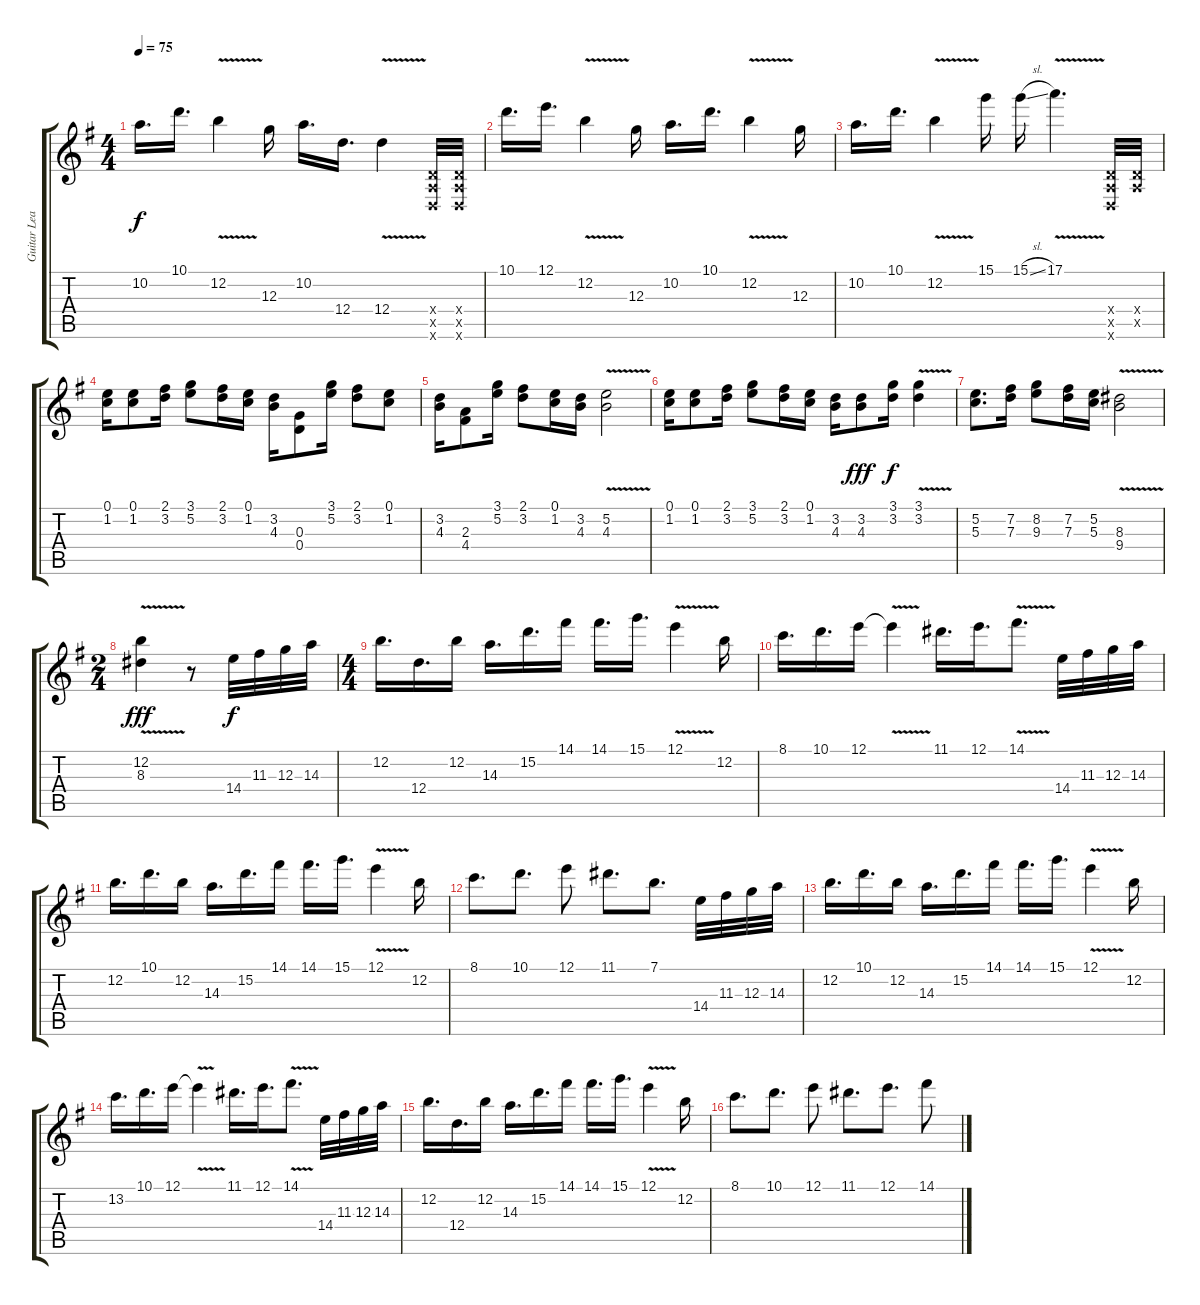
\track ("Guitar Lead" "Guitar Lea") {instrument distortionguitar}
\staff {score tabs}
\tuning (E4 B3 G3 D3 A2 D2) {hide}
\ts (4 4)
\tempo 75
\clef g2
\ks g
10.2.16{d dy f} 10.1.16{d} 12.2{v}.4 12.3.16 10.2.16{d} 12.4.16{d} 12.4{v}.4 (0.4{x} 0.5{x} 0.6{x}).32 (0.4{x} 0.5{x} 0.6{x}).32 |
10.1.16{d} 12.1.16{d} 12.2{v}.4 12.3.16 10.2.16{d} 10.1.16{d} 12.2{v}.4 12.3.16 |
10.2.16{d} 10.1.16{d} 12.2{v}.4 15.1.16 15.1{sl}.16 17.1{v}.4{d} (0.4{x} 0.5{x} 0.6{x}).32 (0.4{x} 0.5{x}).32 |
(0.1 1.2).16 (0.1 1.2).8 (2.1 3.2).16 (3.1 5.2).8 (2.1 3.2).16 (0.1 1.2).16 (3.2 4.3).16 (0.3 0.4).8 (3.1 5.2).16 (2.1 3.2).8 (0.1 1.2).8 |
(3.2 4.3).16 (2.3 4.4).8 (3.1 5.2).16 (2.1 3.2).8 (0.1 1.2).16 (3.2 4.3).16 (5.2{v} 4.3).2 |
(0.1 1.2).16 (0.1 1.2).8 (2.1 3.2).16 (3.1 5.2).8 (2.1 3.2).16 (0.1 1.2).16 (3.2 4.3).16 (3.2 4.3).8{dy fff} (3.1 3.2).16{dy f} (3.1{v} 3.2{v}).4 |
(5.2 5.3).8{d} (7.2 7.3).16 (8.2 9.3).8 (7.2 7.3).16 (5.2 5.3).16 (8.3{v} 9.4{v}).2 |
\ts (2 4)
(12.2{v} 8.3{v}).4{dy fff} r.8 14.4.32{dy f} 11.3.32 12.3.32 14.3.32 |
\ts (4 4)
12.2.16{d} 12.4.16{d} 12.2.16 14.3.16{d} 15.2.16{d} 14.1.16 14.1.16{d} 15.1.16{d} 12.1{v}.4 12.2.16 |
8.1.16{d} 10.1.16{d} 12.1.16 12.1{v t}.4 11.1.16{d} 12.1.16{d} 14.1{v}.8{d} 14.4.32 11.3.32 12.3.32 14.3.32 |
12.2.16{d} 10.1.16{d} 12.2.16 14.3.16{d} 15.2.16{d} 14.1.16 14.1.16{d} 15.1.16{d} 12.1{v}.4 12.2.16 |
8.1.8{d} 10.1.8{d} 12.1.8 11.1.8{d} 7.1.8{d} 14.4.32 11.3.32 12.3.32 14.3.32 |
12.2.16{d} 10.1.16{d} 12.2.16 14.3.16{d} 15.2.16{d} 14.1.16 14.1.16{d} 15.1.16{d} 12.1{v}.4 12.2.16 |
13.2.16{d} 10.1.16{d} 12.1.16 12.1{v t}.4 11.1.16{d} 12.1.16{d} 14.1{v}.8{d} 14.4.32 11.3.32 12.3.32 14.3.32 |
12.2.16{d} 12.4.16{d} 12.2.16 14.3.16{d} 15.2.16{d} 14.1.16 14.1.16{d} 15.1.16{d} 12.1{v}.4 12.2.16 |
8.1.8{d} 10.1.8{d} 12.1.8 11.1.8{d} 12.1.8{d} 14.1.8
